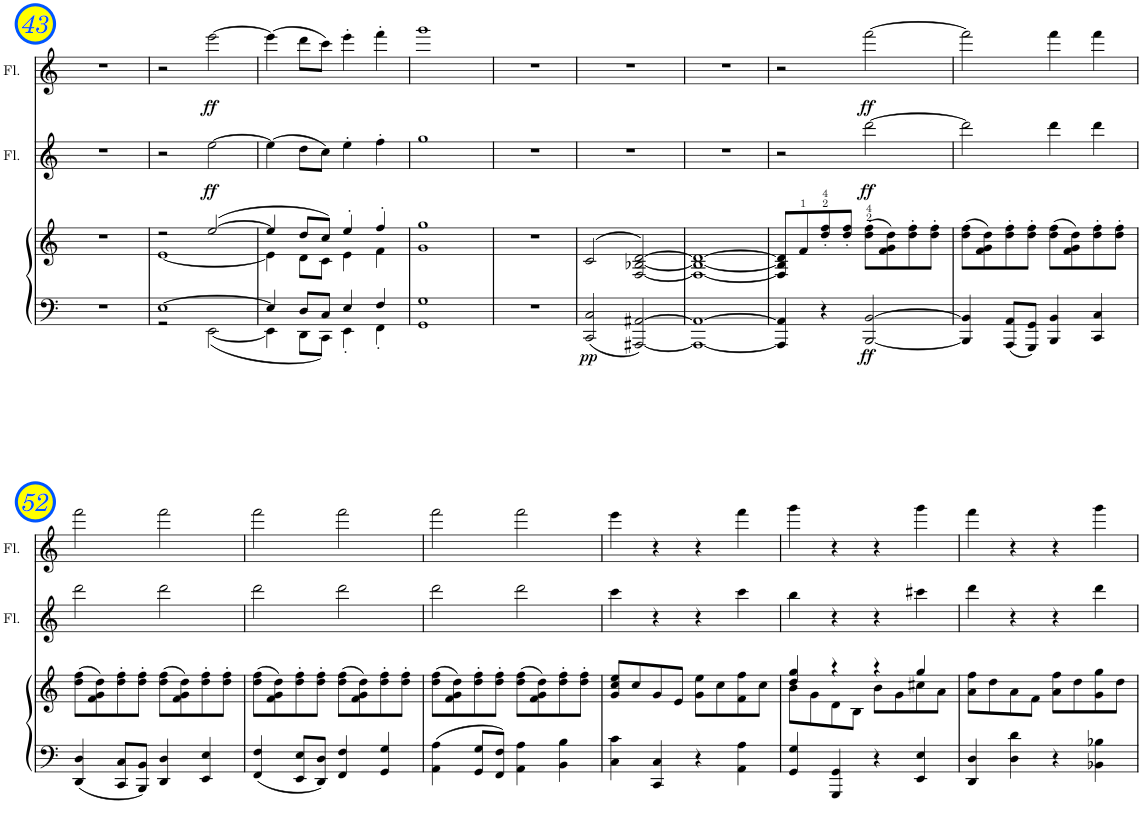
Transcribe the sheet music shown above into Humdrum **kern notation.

**kern	**kern	**dynam	**kern	**dynam	**kern	**dynam
*part3	*part3	*part3	*part2	*part2	*part1	*part1
*staff4	*staff3	*staff3/4	*staff2	*staff2	*staff1	*staff1
*I"Piano	*	*	*I"Flute	*	*I"Flute	*
*I'Pno	*	*	*I'Fl.	*	*I'Fl.	*
!!LO:PB:g=z
*clefF4	*clefG2	*	*clefG2	*	*clefG2	*
*k[]	*k[]	*	*k[]	*	*k[]	*
*M2/2	*M2/2	*	*M2/2	*	*M2/2	*
*met(c|)	*met(c|)	*	*met(c|)	*	*met(c|)	*
=43	=43	=43	=43	=43	=43	=43
1r	1r	.	1r	.	1r	.
=44	=44	=44	=44	=44	=44	=44
*^	*^	*	*	*	*	*
[1E	2r	2r	[1e	.	2r	.	2r	.
!	!	!	!	!	!	!LO:DY:b	!	!LO:DY:b
.	[2EE\	([2ee/	.	.	[2ee\	ff	[2eee\	ff
=45	=45	=45	=45	=45	=45	=45	=45	=45
4E/]	4EE\]	4ee/]	4e\]	.	(4ee\]	.	(4eee\]	.
8D/L	8DD\L	8dd/L	8d\L	.	8dd\L	.	8ddd\L	.
8C/J	8CC\J	8cc/J)	8c\J	.	8cc\J)	.	8ccc\J)	.
4E/	4EE'\	4ee'/	4e\	.	4ee'\	.	4eee'\	.
4F/	4FF'\	4ff'/	4f\	.	4ff'\	.	4fff'\	.
*v	*v	*	*	*	*	*	*	*
=46	=46	=46	=46	=46	=46	=46	=46
1GG 1G	1gg	1g	.	1gg	.	1ggg	.
*	*v	*v	*	*	*	*	*
=47	=47	=47	=47	=47	=47	=47
1r	1r	.	1r	.	1r	.
=48	=48	=48	=48	=48	=48	=48
!	!	!LO:DY:b=2	!	!	!	!
2CC/ 2C/	(>2c/	pp	1r	.	1r	.
[2AAA#X/ [2AA#X/	[2F/ [2B-X/ [2d/)	.	.	.	.	.
=49	=49	=49	=49	=49	=49	=49
1AAA#_ 1AA#_	1F_ 1B-_ 1d_	.	1r	.	1r	.
=50	=50	=50	=50	=50	=50	=50
4AAA#/] 4AA#/]	8F/] 8B-/] 8d/]L	.	2r	.	2r	.
.	8f/	.	.	.	.	.
4r	8dd/' 8ff/'	.	.	.	.	.
.	8dd/' 8ff/'J	.	.	.	.	.
!	!	!LO:DY:b=2	!	!LO:DY:b	!	!LO:DY:b
[2BBB/ [2BB/	(8dd\ 8ff\L	ff	[2ddd\	ff	[2fff\	ff
.	8f\ 8g\ 8dd\)	.	.	.	.	.
.	8dd\' 8ff\'	.	.	.	.	.
.	8dd\' 8ff\'J	.	.	.	.	.
=51	=51	=51	=51	=51	=51	=51
4BBB/] 4BB/]	(8dd\ 8ff\L	.	2ddd\]	.	2fff\]	.
.	8f\ 8g\ 8dd\)	.	.	.	.	.
8AAA/ 8AA/L	8dd\' 8ff\'	.	.	.	.	.
8GGG/ 8GG/J	8dd\' 8ff\'J	.	.	.	.	.
4BBB/ 4BB/	(8dd\ 8ff\L	.	4ddd\	.	4fff\	.
.	8f\ 8g\ 8dd\)	.	.	.	.	.
4CC/ 4C/	8dd\' 8ff\'	.	4ddd\	.	4fff\	.
.	8dd\' 8ff\'J	.	.	.	.	.
!!LO:LB:g=z
=52	=52	=52	=52	=52	=52	=52
4DD/ 4D/	(8dd\ 8ff\L	.	2ddd\	.	2fff\	.
.	8f\ 8g\ 8dd\)	.	.	.	.	.
8CC/ 8C/L	8dd\' 8ff\'	.	.	.	.	.
8BBB/ 8BB/J	8dd\' 8ff\'J	.	.	.	.	.
4DD/ 4D/	(8dd\ 8ff\L	.	2ddd\	.	2fff\	.
.	8f\ 8g\ 8dd\)	.	.	.	.	.
4EE/ 4E/	8dd\' 8ff\'	.	.	.	.	.
.	8dd\' 8ff\'J	.	.	.	.	.
=53	=53	=53	=53	=53	=53	=53
4FF/ 4F/	(8dd\ 8ff\L	.	2ddd\	.	2fff\	.
.	8f\ 8g\ 8dd\)	.	.	.	.	.
8EE/ 8E/L	8dd\' 8ff\'	.	.	.	.	.
8DD/ 8D/J	8dd\' 8ff\'J	.	.	.	.	.
4FF/ 4F/	(8dd\ 8ff\L	.	2ddd\	.	2fff\	.
.	8f\ 8g\ 8dd\)	.	.	.	.	.
4GG/ 4G/	8dd\' 8ff\'	.	.	.	.	.
.	8dd\' 8ff\'J	.	.	.	.	.
=54	=54	=54	=54	=54	=54	=54
4AA\ 4A\	(8dd\ 8ff\L	.	2ddd\	.	2fff\	.
.	8f\ 8g\ 8dd\)	.	.	.	.	.
8GG/ 8G/L	8dd\' 8ff\'	.	.	.	.	.
8FF/ 8F/J	8dd\' 8ff\'J	.	.	.	.	.
4AA\ 4A\	(8dd\ 8ff\L	.	2ddd\	.	2fff\	.
.	8f\ 8g\ 8dd\)	.	.	.	.	.
4BB\ 4B\	8dd\' 8ff\'	.	.	.	.	.
.	8dd\' 8ff\'J	.	.	.	.	.
=55	=55	=55	=55	=55	=55	=55
4C\ 4c\	8g/ 8cc/ 8ee/L	.	4ccc\	.	4eee\	.
.	8cc/	.	.	.	.	.
4CC/ 4C/	8g/	.	4r	.	4r	.
.	8e/J	.	.	.	.	.
4r	8g\ 8ee\L	.	4r	.	4r	.
.	8cc\	.	.	.	.	.
4AA\ 4A\	8f\ 8ff\	.	4ccc\	.	4fff\	.
.	8cc\J	.	.	.	.	.
=56	=56	=56	=56	=56	=56	=56
*	*^	*	*	*	*	*
4GG/ 4G/	4dd/ 4gg/	8b\L	.	4bb\	.	4ggg\	.
.	.	8g\	.	.	.	.	.
4GGG/ 4GG/	4r	8d\	.	4r	.	4r	.
.	.	8B\J	.	.	.	.	.
4r	4r	8b\L	.	4r	.	4r	.
.	.	8g\	.	.	.	.	.
4EE/ 4E/	4gg/	8cc#X\	.	4ccc#X\	.	4ggg\	.
.	.	8a\J	.	.	.	.	.
*	*v	*v	*	*	*	*	*
=57	=57	=57	=57	=57	=57	=57
4DD/ 4D/	8a\ 8ff\L	.	4ddd\	.	4fff\	.
.	8dd\	.	.	.	.	.
4D\ 4d\	8a\	.	4r	.	4r	.
.	8f\J	.	.	.	.	.
4r	8a\ 8ff\L	.	4r	.	4r	.
.	8dd\	.	.	.	.	.
4BB-X\ 4B-X\	8g\ 8gg\	.	4ddd\	.	4ggg\	.
.	8dd\J	.	.	.	.	.
=	=	=	=	=	=	=
*-	*-	*-	*-	*-	*-	*-
